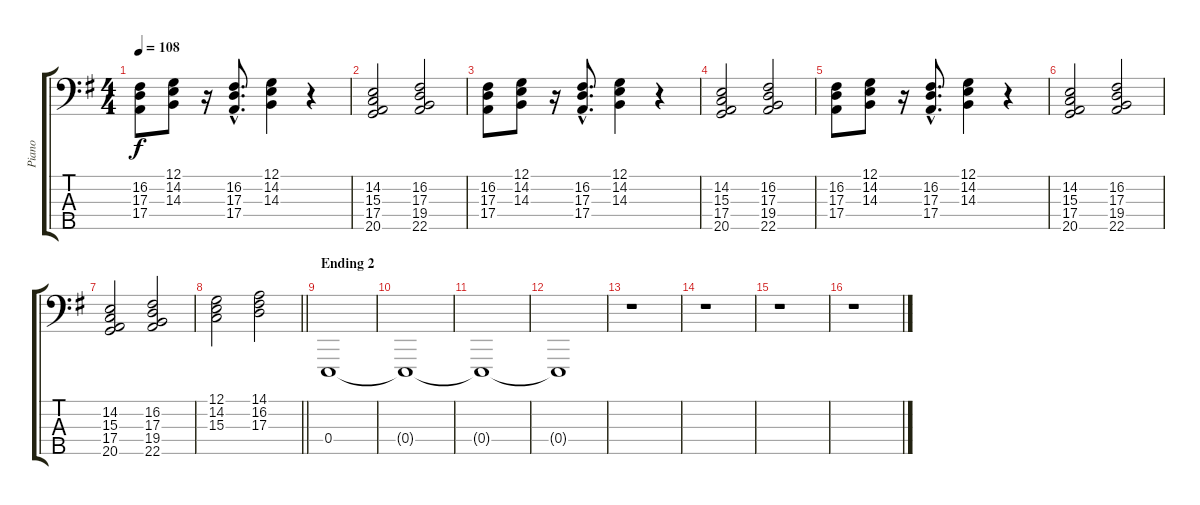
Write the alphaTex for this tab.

\track ("Piano" "Piano") {instrument brightacousticpiano}
\staff {score tabs}
\tuning (G2 D2 A1 E1 B0) {hide}
\ts (4 4)
\tempo 108
\clef f4
\ks eminor
(16.2 17.3 17.4).8{dy f} (12.1 14.2 14.3).8 r.16 (16.2{hac} 17.3{hac} 17.4{hac}).8{d} (12.1 14.2 14.3).4 r.4 |
(14.2 15.3 17.4 20.5).2 (16.2 17.3 19.4 22.5).2 |
(16.2 17.3 17.4).8 (12.1 14.2 14.3).8 r.16 (16.2{hac} 17.3{hac} 17.4{hac}).8{d} (12.1 14.2 14.3).4 r.4 |
(14.2 15.3 17.4 20.5).2 (16.2 17.3 19.4 22.5).2 |
(16.2 17.3 17.4).8 (12.1 14.2 14.3).8 r.16 (16.2{hac} 17.3{hac} 17.4{hac}).8{d} (12.1 14.2 14.3).4 r.4 |
(14.2 15.3 17.4 20.5).2 (16.2 17.3 19.4 22.5).2 |
(14.2 15.3 17.4 20.5).2 (16.2 17.3 19.4 22.5).2 |
\barLineRight lightlight
(12.1 14.2 15.3).2 (14.1 16.2 17.3).2 |
\section ("" "Ending 2")
0.4.1 |
0.4{t}.1 |
0.4{t}.1 |
0.4{t}.1 |
r.1 |
r.1 |
r.1 |
r.1
